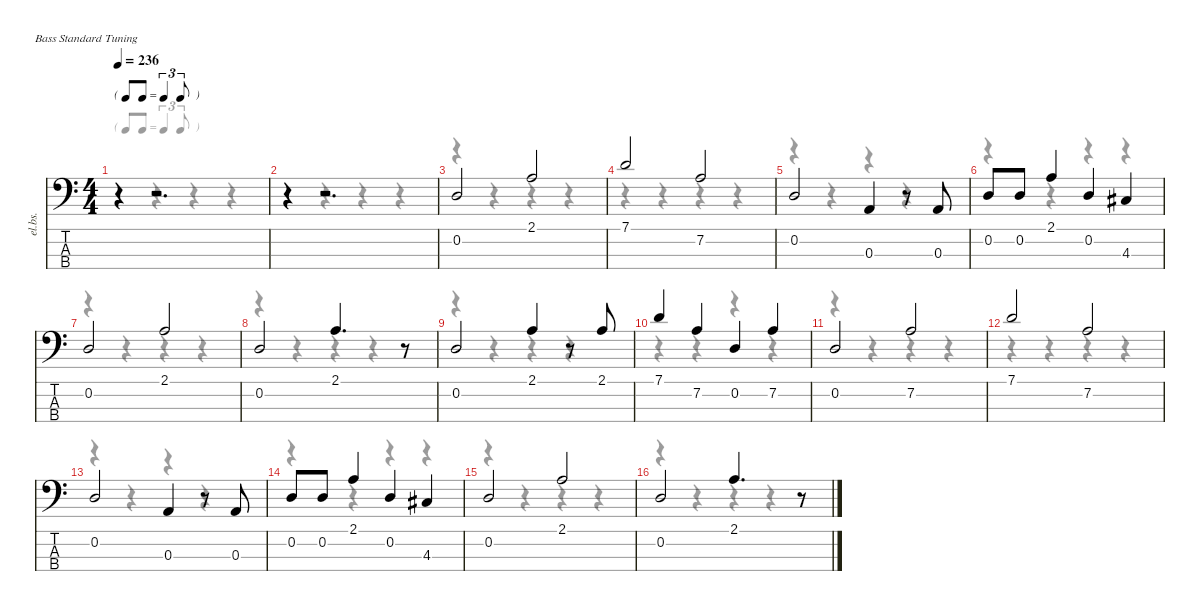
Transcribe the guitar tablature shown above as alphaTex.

\defaultSystemsLayout 4
\hideDynamics
\bracketExtendMode nobrackets
\otherSystemsTrackNameOrientation horizontal
\track ("Basse" "el.bs.") {instrument slapbass1}
\staff {score tabs}
\tuning (G2 D2 A1 E1)
\voice
\ts (4 4)
\tf triplet8th
\tempo 236
\clef f4
\ks c
r.4{dy f} r.2{d} |
r.4 r.2{d} |
0.2.2 2.1.2 |
7.1.2 7.2.2 |
0.2.2 0.3.4 r.8 0.3.8 |
0.2.8 0.2.8 2.1.4 0.2.4 4.3{acc #}.4 |
0.2.2 2.1.2 |
0.2.2 2.1.4{d} r.8 |
0.2.2 2.1.4 r.8 2.1.8 |
7.1.4 7.2.4 0.2.4 7.2.4 |
0.2.2 7.2.2 |
7.1.2 7.2.2 |
0.2.2 0.3.4 r.8 0.3.8 |
0.2.8 0.2.8 2.1.4 0.2.4 4.3{acc #}.4 |
0.2.2 2.1.2 |
0.2.2 2.1.4{d} r.8
\voice
\clef f4
\ottava regular
\simile none
\ks c
r.4{dy mf} r.4 r.4 r.4 |
r.4 r.4 r.4 r.4 |
r.4 r.4 r.4 r.4 |
r.4 r.4 r.4 r.4 |
r.4 r.4 r.4 r.4 |
r.4 r.4 r.4 r.4 |
r.4 r.4 r.4 r.4 |
r.4 r.4 r.4 r.4 |
r.4 r.4 r.4 r.4 |
r.4 r.4 r.4 r.4 |
r.4 r.4 r.4 r.4 |
r.4 r.4 r.4 r.4 |
r.4 r.4 r.4 r.4 |
r.4 r.4 r.4 r.4 |
r.4 r.4 r.4 r.4 |
r.4 r.4 r.4 r.4
